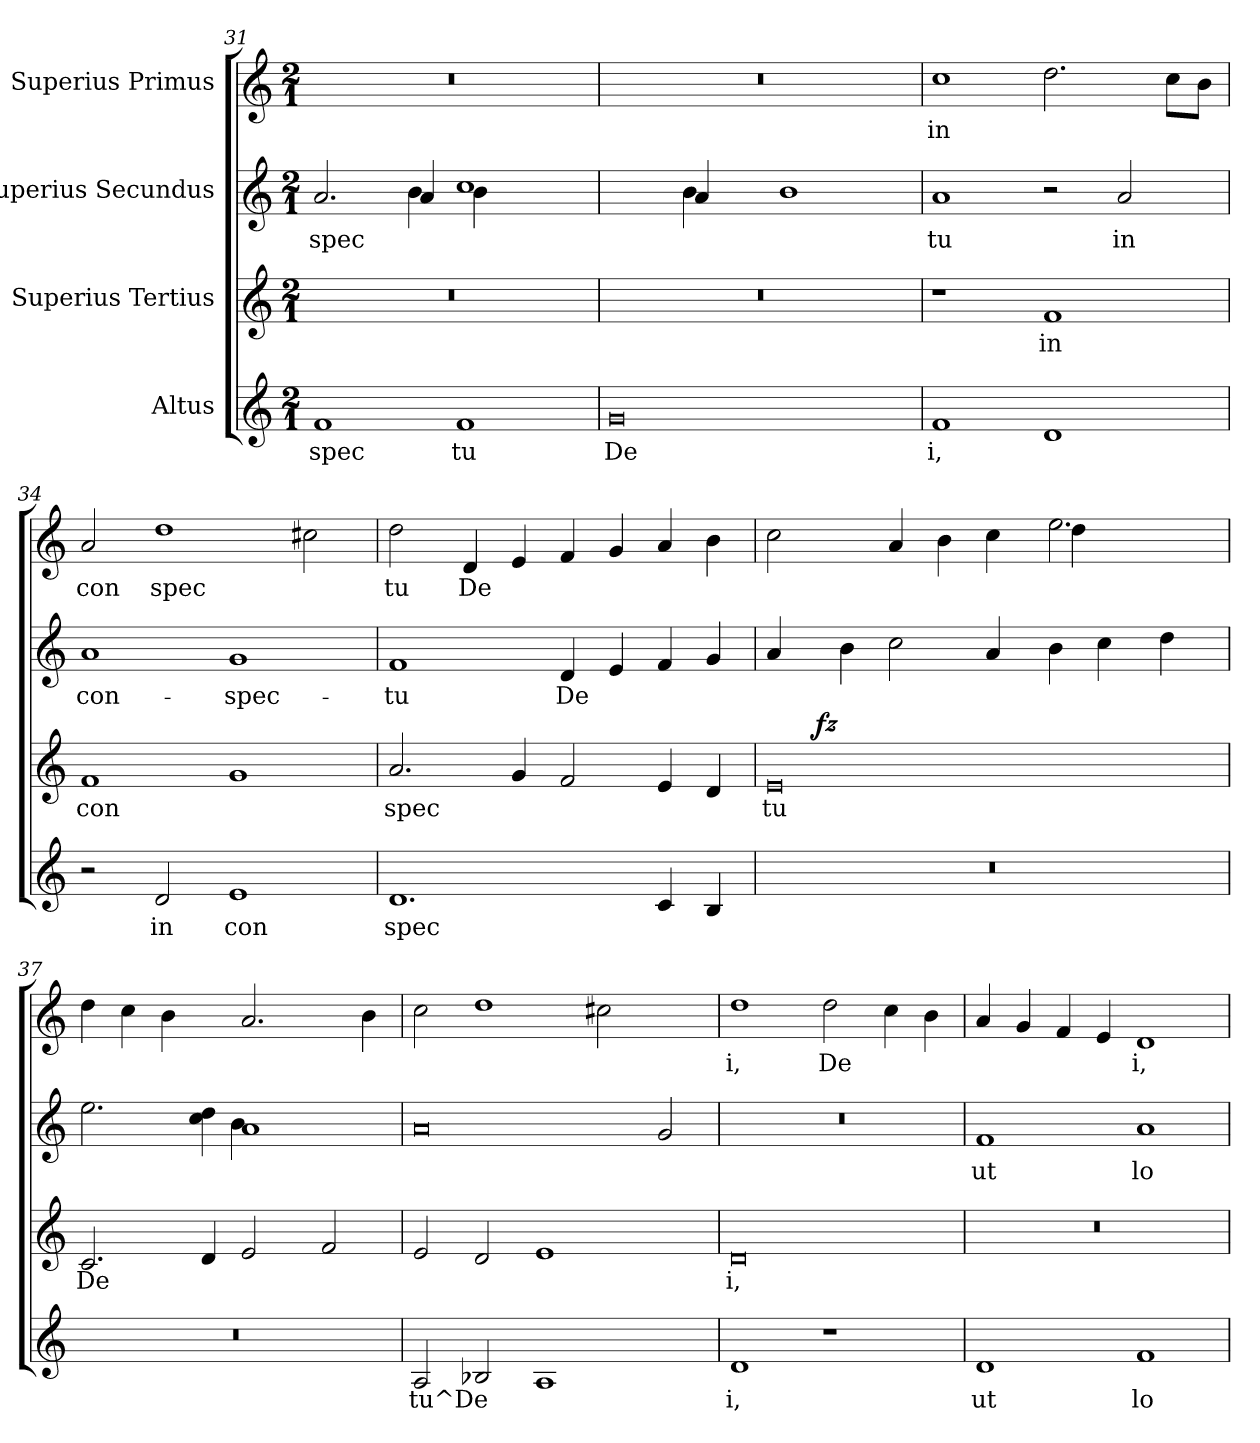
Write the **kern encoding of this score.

**kern	**text	**kern	**text	**dynam	**kern	**text	**kern	**text
*part4	*part4	*part3	*part3	*part3	*part2	*part2	*part1	*part1
*staff4	*staff4	*staff3	*staff3	*staff3	*staff2	*staff2	*staff1	*staff1
*I"Altus	*	*I"Superius Tertius	*	*	*I"Superius Secundus	*	*I"Superius Primus	*
*clefG2	*	*clefG2	*	*	*clefG2	*	*clefG2	*
*k[]	*	*k[]	*	*	*k[]	*	*k[]	*
*C:	*	*C:	*	*	*C:	*	*C:	*
*M2/1	*	*M2/1	*	*	*M2/1	*	*M2/1	*
=31	=31	=31	=31	=31	=31	=31	=31	=31
!	!LO:LY:b:cj	!	!	!	!	!LO:LY:b:cj	!	!
*	*	*	*	*	*^	*	*	*
1f	spec	0r	.	.	2.a/	2.ryy	-spec-	0r	.
!	!	!	!	!	!	!	!LO:LY:b:cj	!	!
.	.	.	.	.	4b\	4a/	--	.	.
!	!LO:LY:b:cj	!	!	!	!	!	!LO:LY:b:cj	!	!
1f	tu	.	.	.	1cc	4b\	--	.	.
.	.	.	.	.	.	2.ryy	.	.	.
=32	=32	=32	=32	=32	=32	=32	=32	=32	=32
!	!LO:LY:b:cj	!	!	!	!	!	!	!	!
0g	De	0r	.	.	2ryy	2ryy	.	0r	.
!	!	!	!	!	!	!	!LO:LY:b:cj	!	!
.	.	.	.	.	4b\	4a/	--	.	.
.	.	.	.	.	4ryy	1ryy	.	.	.
!	!	!	!	!	!	!	!LO:LY:b:cj	!	!
.	.	.	.	.	1b	.	--	.	.
.	.	.	.	.	.	4ryy	.	.	.
=33	=33	=33	=33	=33	=33	=33	=33	=33	=33
!	!LO:LY:b:cj	!	!	!	!	!	!LO:LY:b:cj	!	!LO:LY:b:cj
*	*	*	*	*	*v	*v	*	*	*
1f	i,	1r	.	.	1a	-tu	1cc	in
!	!LO:LY:b:cj	!	!LO:LY:b:cj	!	!	!	!	!LO:LY:b:cj
1d	.	1f	in	.	2r	.	2.dd\	.
!	!	!	!	!	!	!LO:LY:b:cj	!	!
.	.	.	.	.	2a/	in	.	.
!	!	!	!	!	!	!	!	!LO:LY:b:cj
.	.	.	.	.	.	.	8cc\L	.
!	!	!	!	!	!	!	!	!LO:LY:b:cj
.	.	.	.	.	.	.	8b\J	.
=34	=34	=34	=34	=34	=34	=34	=34	=34
!	!	!	!LO:LY:b:cj	!	!	!LO:LY:b:cj	!	!LO:LY:b:cj
2r	.	1f	con	.	1a	con-	2a/	con
!	!LO:LY:b:cj	!	!	!	!	!	!	!LO:LY:b:cj
2d/	in	.	.	.	.	.	1dd	spec
!	!LO:LY:b:cj	!	!LO:LY:b:cj	!	!	!LO:LY:b:cj	!	!
1e	con	1g	.	.	1g	-spec-	.	.
!	!	!	!	!	!	!	!	!LO:LY:b:cj
.	.	.	.	.	.	.	2cc#\	.
=35	=35	=35	=35	=35	=35	=35	=35	=35
!	!LO:LY:b:cj	!	!LO:LY:b:cj	!	!	!LO:LY:b:cj	!	!LO:LY:b:cj
1.d	spec	2.a/	spec	.	1f	-tu	2dd\	tu
!	!	!	!	!	!	!	!	!LO:LY:b:cj
.	.	.	.	.	.	.	4d/	De
!	!	!	!LO:LY:b:cj	!	!	!	!	!LO:LY:b:cj
.	.	4g/	.	.	.	.	4e/	.
!	!	!	!LO:LY:b:cj	!	!	!LO:LY:b:cj	!	!LO:LY:b:cj
.	.	2f/	.	.	4d/	De-	4f/	.
!	!	!	!	!	!	!LO:LY:b:cj	!	!LO:LY:b:cj
.	.	.	.	.	4e/	--	4g/	.
!	!LO:LY:b:cj	!	!LO:LY:b:cj	!	!	!LO:LY:b:cj	!	!LO:LY:b:cj
4c/	.	4e/	.	.	4f/	--	4a/	.
!	!LO:LY:b:cj	!	!LO:LY:b:cj	!	!	!LO:LY:b:cj	!	!LO:LY:b:cj
4B/	.	4d/	.	.	4g/	--	4b\	.
!!LO:PB:g=z
=36	=36	=36	=36	=36	=36	=36	=36	=36
!	!	!	!LO:LY:b:cj	!	!	!LO:LY:b:cj	!	!LO:LY:b:cj
*	*	*^	*	*	*	*	*^	*
0r	.	0e	8ryy	tu	.	4a/	--	2cc\	4ryy	.
.	.	.	32.ryy	.	.	.	.	.	.	.
!	!	!	!	!	!LO:DY:b	!	!	!	!	!
.	.	.	1ryy	.	fz	.	.	.	.	.
!	!	!	!	!	!	!	!LO:LY:b:cj	!	!	!
*	*	*	*	*	*	*	*	*v	*v	*
.	.	.	.	.	.	4b\	--	.	.
!	!	!	!	!	!	!	!LO:LY:b:cj	!	!LO:LY:b:cj
.	.	.	.	.	.	2cc\	--	4a/	.
!	!	!	!	!	!	!	!	!	!LO:LY:b:cj
.	.	.	.	.	.	.	.	4b\	.
!	!	!	!	!	!	!	!LO:LY:b:cj	!	!LO:LY:b:cj
.	.	.	.	.	.	4a/	--	4cc\	.
*	*	*	*	*	*	*	*	*^	*
.	.	.	2ryy	.	.	.	.	.	.	.
!	!	!	!	!	!	!	!LO:LY:b:cj	!	!	!LO:LY:b:cj
.	.	.	.	.	.	4b\	--	2.ee\	4dd\	.
!	!	!	!	!	!	!	!LO:LY:b:cj	!	!	!
.	.	.	.	.	.	4cc\	--	.	2ryy	.
.	.	.	4ryy	.	.	.	.	.	.	.
!	!	!	!	!	!	!	!LO:LY:b:cj	!	!	!
.	.	.	.	.	.	4dd\	--	.	.	.
.	.	.	16ryy	.	.	.	.	.	.	.
.	.	.	64ryy	.	.	.	.	.	.	.
=37	=37	=37	=37	=37	=37	=37	=37	=37	=37	=37
!	!	!	!	!LO:LY:b:cj	!	!	!LO:LY:b:cj	!	!	!LO:LY:b:cj
*	*	*v	*v	*	*	*^	*	*v	*v	*
0r	.	2.c/	De-	.	2.ee\	1ryy	--	4dd\	.
!	!	!	!	!	!	!	!	!	!LO:LY:b:cj
.	.	.	.	.	.	.	.	4cc\	.
!	!	!	!	!	!	!	!	!	!LO:LY:b:cj
.	.	.	.	.	.	.	.	4b\	.
!	!	!	!LO:LY:b:cj	!	!	!	!LO:LY:b:cj	!	!
.	.	4d/	--	.	4dd\ 4cc\	.	--	4ryy	.
!	!	!	!LO:LY:b:cj	!	!	!	!LO:LY:b:cj	!	!
.	.	2e/	--	.	1a	4b\	--	2.a/	.
.	.	.	.	.	.	2.ryy	.	.	.
!	!	!	!LO:LY:b:cj	!	!	!	!	!	!
.	.	2f/	--	.	.	.	.	.	.
!	!	!	!	!	!	!	!	!	!LO:LY:b:cj
.	.	.	.	.	.	.	.	4b\	.
*	*	*	*	*	*v	*v	*	*	*
=38	=38	=38	=38	=38	=38	=38	=38	=38
!	!LO:LY:b:cj	!	!LO:LY:b:cj	!	!	!	!	!LO:LY:b:cj
2A/	tu^De	2e/	--	.	0a	.	2cc\	.
!	!LO:LY:b:cj	!	!LO:LY:b:cj	!	!	!	!	!LO:LY:b:cj
2B-/	.	2d/	--	.	.	.	1dd	.
!	!LO:LY:b:cj	!	!LO:LY:b:cj	!	!	!	!	!
1A	.	1e	--	.	.	.	.	.
!	!	!	!	!	!	!	!	!LO:LY:b:cj
.	.	.	.	.	.	.	2cc#\	.
!	!	!	!	!	!	!LO:LY:b:cj	!	!
2ryy	.	2ryy	.	.	2g/	-	2ryy	.
=39	=39	=39	=39	=39	=39	=39	=39	=39
!	!LO:LY:b:cj	!	!LO:LY:b:cj	!	!	!	!	!LO:LY:b:cj
1d	i,	0d	-i,	.	0r	.	1dd	i,
!	!	!	!	!	!	!	!	!LO:LY:b:cj
1r	.	.	.	.	.	.	2dd\	De
!	!	!	!	!	!	!	!	!LO:LY:b:cj
.	.	.	.	.	.	.	4cc\	.
!	!	!	!	!	!	!	!	!LO:LY:b:cj
.	.	.	.	.	.	.	4b\	.
=40	=40	=40	=40	=40	=40	=40	=40	=40
!	!LO:LY:b:cj	!	!	!	!	!LO:LY:b:cj	!	!LO:LY:b:cj
1d	ut	0r	.	.	1f	ut	4a/	.
!	!	!	!	!	!	!	!	!LO:LY:b:cj
.	.	.	.	.	.	.	4g/	.
!	!	!	!	!	!	!	!	!LO:LY:b:cj
.	.	.	.	.	.	.	4f/	.
!	!	!	!	!	!	!	!	!LO:LY:b:cj
.	.	.	.	.	.	.	4e/	.
!	!LO:LY:b:cj	!	!	!	!	!LO:LY:b:cj	!	!LO:LY:b:cj
1f	lo	.	.	.	1a	lo	1d	i,
=	=	=	=	=	=	=	=	=
*-	*-	*-	*-	*-	*-	*-	*-	*-
